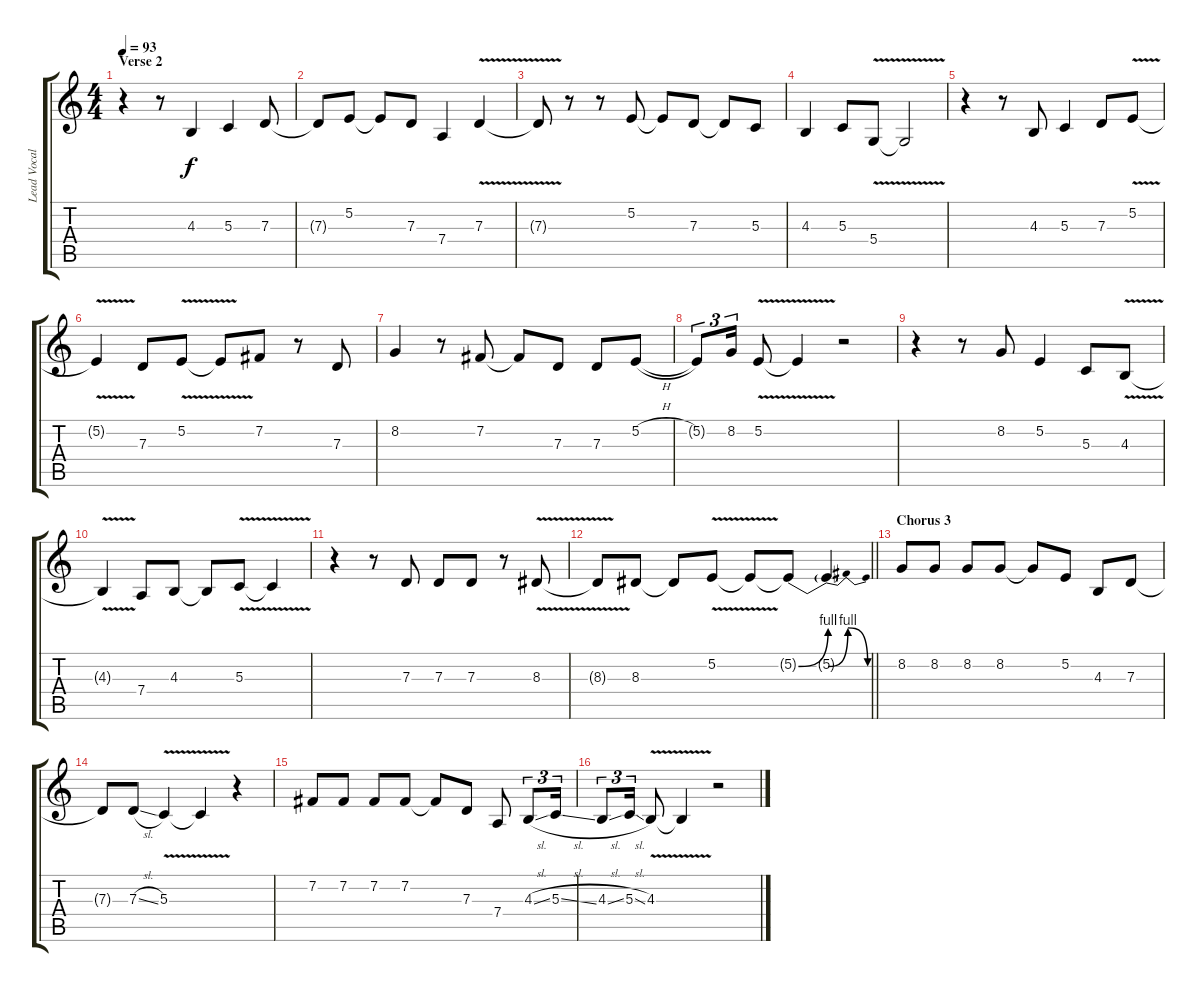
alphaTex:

\track ("Lead Vocals" "Lead Vocal") {instrument tenorsax}
\staff {score tabs}
\tuning (E4 B3 G3 D3 A2 E2) {hide}
\ts (4 4)
\section ("" "Verse 2")
\tempo 93
\clef g2
\ks c
r.4{dy f} r.8 4.3.4 5.3.4 7.3.8 |
7.3{t}.8 5.2.8 5.2{t}.8 7.3.8 7.4.4 7.3{v}.4 |
7.3{t}.8 r.8 r.8 5.2.8 5.2{t}.8 7.3.8 7.3{t}.8 5.3.8 |
4.3.4 5.3.8 5.4{v}.8 5.4{t}.2 |
r.4 r.8 4.3.8 5.3.4 7.3.8 5.2{v}.8 |
5.2{t}.4 7.3.8 5.2{v}.8 5.2{t}.8 7.2.8 r.8 7.3.8 |
8.2.4 r.8 7.2.8 7.2{t}.8 7.3.8 7.3.8 5.2{h}.8 |
5.2{t}.8{tu (3 2)} 8.2.16{tu (3 2)} 5.2{v}.8 5.2{t}.4 r.2 |
r.4 r.8 8.2.8 5.2.4 5.3.8 4.3{v}.8 |
4.3{t}.4 7.4.8 4.3.8 4.3{t}.8 5.3{v}.8 5.3{t}.4 |
r.4 r.8 7.3.8 7.3.8 7.3.8 r.8 8.3{v}.8 |
\barLineRight lightlight
8.3{t}.8 8.3.8 8.3{t}.8 5.2{v}.8 5.2{t}.8 5.2{be (bend 0 0 60 4) t}.8 5.2{be (bendrelease 0 0 15 4 45 4 60 0) t}.4 |
\section ("" "Chorus 3")
8.2.8 8.2.8 8.2.8 8.2.8 8.2{t}.8 5.2.8 4.3.8 7.3.8 |
7.3{t}.8 7.3{sl}.8 5.3{v}.4 5.3{t}.4 r.4 |
7.2.8 7.2.8 7.2.8 7.2.8 7.2{t}.8 7.3.8 7.4.8 4.3{sl}.8{tu (3 2)} 5.3{sl}.16{tu (3 2)} |
4.3{sl}.8{tu (3 2)} 5.3{sl}.16{tu (3 2)} 4.3{v}.8 4.3{t}.4 r.2
